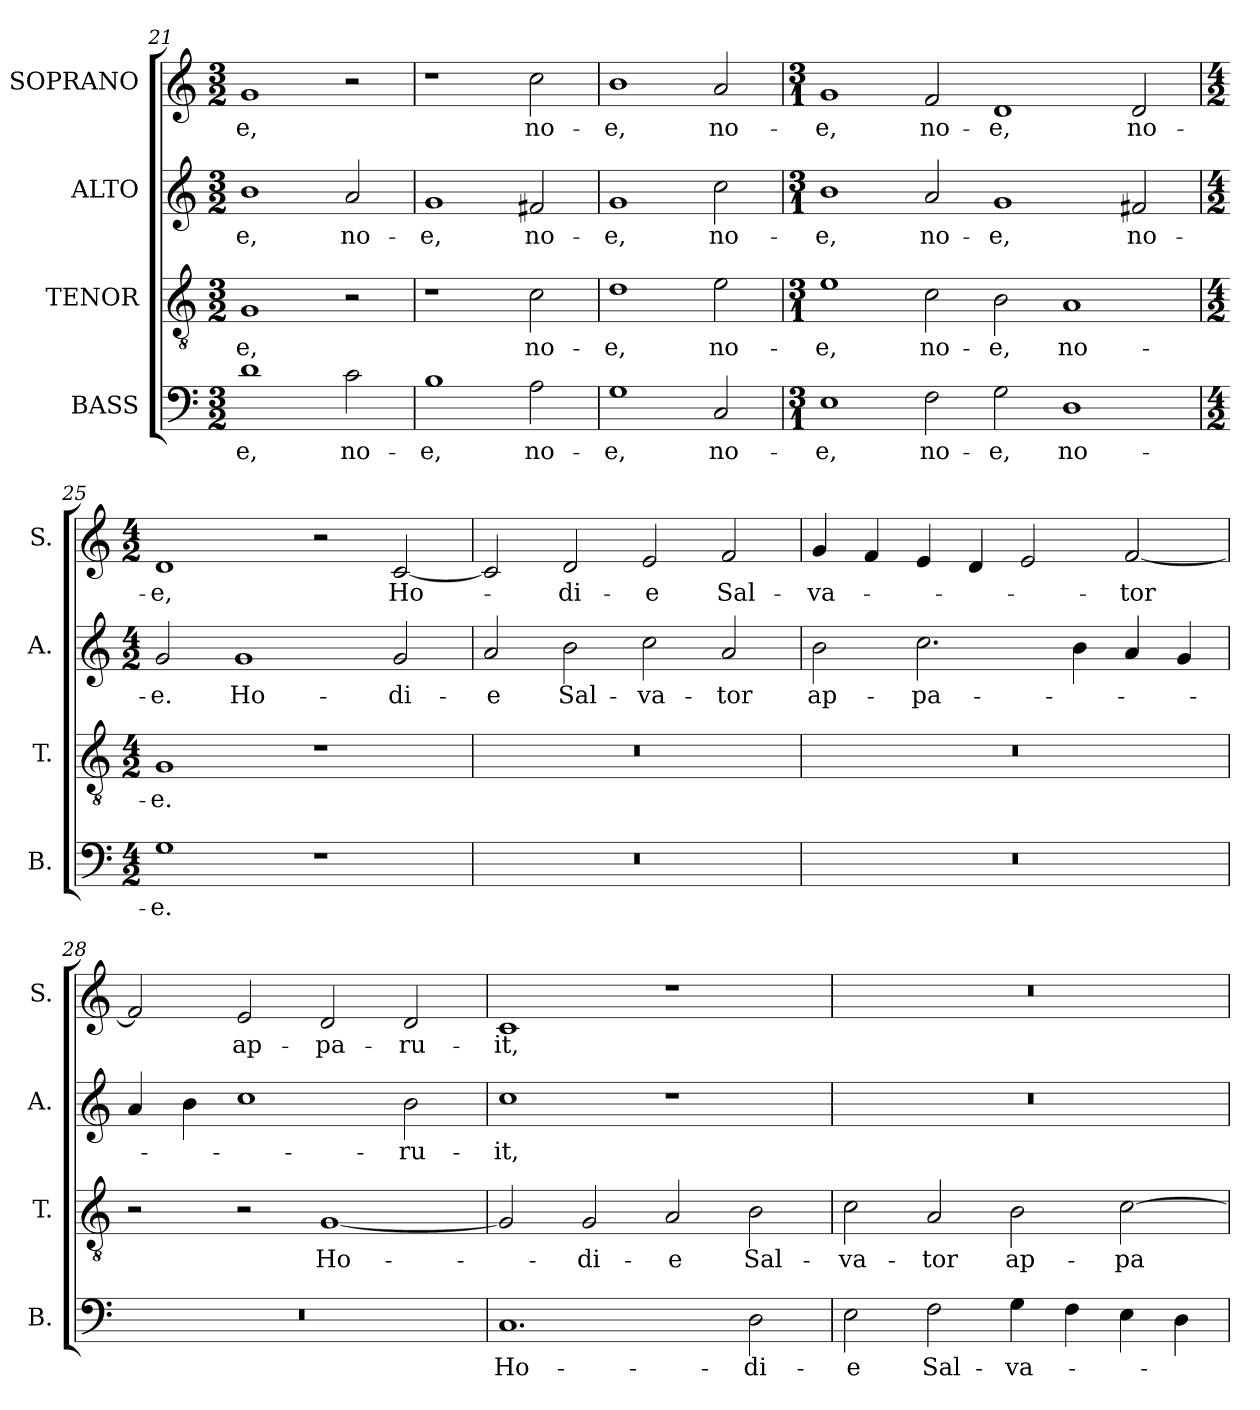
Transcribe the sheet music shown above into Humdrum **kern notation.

**kern	**text	**kern	**text	**kern	**text	**kern	**text
*part4	*part4	*part3	*part3	*part2	*part2	*part1	*part1
*staff4	*staff4	*staff3	*staff3	*staff2	*staff2	*staff1	*staff1
*I"BASS	*	*I"TENOR	*	*I"ALTO	*	*I"SOPRANO	*
*I'B.	*	*I'T.	*	*I'A.	*	*I'S.	*
*clefF4	*	*clefGv2	*	*clefG2	*	*clefG2	*
*	*	*ITrd7c12	*	*	*	*	*
*k[]	*	*k[]	*	*k[]	*	*k[]	*
*C:	*	*C:	*	*C:	*	*C:	*
*M3/2	*	*M3/2	*	*M3/2	*	*M3/2	*
=21	=21	=21	=21	=21	=21	=21	=21
!	!LO:LY:b	!	!LO:LY:b	!	!LO:LY:b	!	!LO:LY:b
1d	-e,	1GG	-e,	1b	-e,	1g	-e,
!	!LO:LY:b	!	!	!	!LO:LY:b	!	!
2c\	no-	2r	.	2a/	no-	2r	.
=22	=22	=22	=22	=22	=22	=22	=22
!	!LO:LY:b	!	!	!	!LO:LY:b	!	!
1B	-e,	1r	.	1g	-e,	1r	.
!	!LO:LY:b	!	!LO:LY:b	!	!LO:LY:b	!	!LO:LY:b
2A\	no-	2C\	no-	2f#X/	no-	2cc\	no-
=23	=23	=23	=23	=23	=23	=23	=23
!	!LO:LY:b	!	!LO:LY:b	!	!LO:LY:b	!	!LO:LY:b
1G	-e,	1D	-e,	1g	-e,	1b	-e,
!	!LO:LY:b	!	!LO:LY:b	!	!LO:LY:b	!	!LO:LY:b
2C/	no-	2E\	no-	2cc\	no-	2a/	no-
!!LO:PB:g=z
=24	=24	=24	=24	=24	=24	=24	=24
*M3/1	*	*M3/1	*	*M3/1	*	*M3/1	*
!	!LO:LY:b	!	!LO:LY:b	!	!LO:LY:b	!	!LO:LY:b
1E	-e,	1E	-e,	1b	-e,	1g	-e,
!	!LO:LY:b	!	!LO:LY:b	!	!LO:LY:b	!	!LO:LY:b
2F\	no-	2C\	no-	2a/	no-	2f/	no-
!	!LO:LY:b	!	!LO:LY:b	!	!LO:LY:b	!	!LO:LY:b
2G\	-e,	2BB\	-e,	1g	-e,	1d	-e,
!	!LO:LY:b	!	!LO:LY:b	!	!	!	!
1D	no-	1AA	no-	.	.	.	.
!	!	!	!	!	!LO:LY:b	!	!LO:LY:b
.	.	.	.	2f#X/	no-	2d/	no-
=25	=25	=25	=25	=25	=25	=25	=25
*M4/2	*	*M4/2	*	*M4/2	*	*M4/2	*
*	*	*	*	*	*	*MM216	*
!	!LO:LY:b	!	!LO:LY:b	!	!LO:LY:b	!	!LO:LY:b
1G	-e.	1GG	-e.	2g/	-e.	1d	-e,
!	!	!	!	!	!LO:LY:b	!	!
.	.	.	.	1g	Ho-	.	.
1r	.	1r	.	.	.	2r	.
!	!	!	!	!	!LO:LY:b	!	!LO:LY:b
.	.	.	.	2g/	-di-	[<2c/	Ho-
=26	=26	=26	=26	=26	=26	=26	=26
!LO:N:vis=1	!	!LO:N:vis=1	!	!	!LO:LY:b	!	!
0r	.	0r	.	2a/	-e	2c/]	.
!	!	!	!	!	!LO:LY:b	!	!LO:LY:b
.	.	.	.	2b\	Sal-	2d/	-di-
!	!	!	!	!	!LO:LY:b	!	!LO:LY:b
.	.	.	.	2cc\	-va-	2e/	-e
!	!	!	!	!	!LO:LY:b	!	!LO:LY:b
.	.	.	.	2a/	-tor	2f/	Sal-
=27	=27	=27	=27	=27	=27	=27	=27
!LO:N:vis=1	!	!LO:N:vis=1	!	!	!LO:LY:b	!	!LO:LY:b
0r	.	0r	.	2b\	ap-	4g/	-va-
.	.	.	.	.	.	4f/	.
!	!	!	!	!	!LO:LY:b	!	!
.	.	.	.	2.cc\	-pa-	4e/	.
.	.	.	.	.	.	4d/	.
.	.	.	.	.	.	2e/	.
.	.	.	.	4b\	.	.	.
!	!	!	!	!	!	!	!LO:LY:b
.	.	.	.	4a/	.	[<2f/	-tor
.	.	.	.	4g/	.	.	.
=28	=28	=28	=28	=28	=28	=28	=28
!LO:N:vis=1	!	!	!	!	!	!	!
0r	.	2r	.	4a/	.	2f/]	.
.	.	.	.	4b\	.	.	.
!	!	!	!	!	!	!	!LO:LY:b
.	.	2r	.	1cc	.	2e/	ap-
!	!	!	!LO:LY:b	!	!	!	!LO:LY:b
.	.	[<1GG	Ho-	.	.	2d/	-pa-
!	!	!	!	!	!LO:LY:b	!	!LO:LY:b
.	.	.	.	2b\	-ru-	2d/	-ru-
=29	=29	=29	=29	=29	=29	=29	=29
!	!LO:LY:b	!	!	!	!LO:LY:b	!	!LO:LY:b
1.C	Ho-	2GG/]	.	1cc	-it,	1c	-it,
!	!	!	!LO:LY:b	!	!	!	!
.	.	2GG/	-di-	.	.	.	.
!	!	!	!LO:LY:b	!	!	!	!
.	.	2AA/	-e	1r	.	1r	.
!	!LO:LY:b	!	!LO:LY:b	!	!	!	!
2D\	-di-	2BB\	Sal-	.	.	.	.
!!LO:LB:g=z
=30	=30	=30	=30	=30	=30	=30	=30
!	!LO:LY:b	!	!LO:LY:b	!LO:N:vis=1	!	!LO:N:vis=1	!
2E\	-e	2C\	-va-	0r	.	0r	.
!	!LO:LY:b	!	!LO:LY:b	!	!	!	!
2F\	Sal-	2AA/	-tor	.	.	.	.
!	!LO:LY:b	!	!LO:LY:b	!	!	!	!
4G\	-va-	2BB\	ap-	.	.	.	.
4F\	.	.	.	.	.	.	.
!	!	!	!LO:LY:b	!	!	!	!
4E\	.	[>2C\	-pa-	.	.	.	.
4D\	.	.	.	.	.	.	.
=	=	=	=	=	=	=	=
*-	*-	*-	*-	*-	*-	*-	*-
